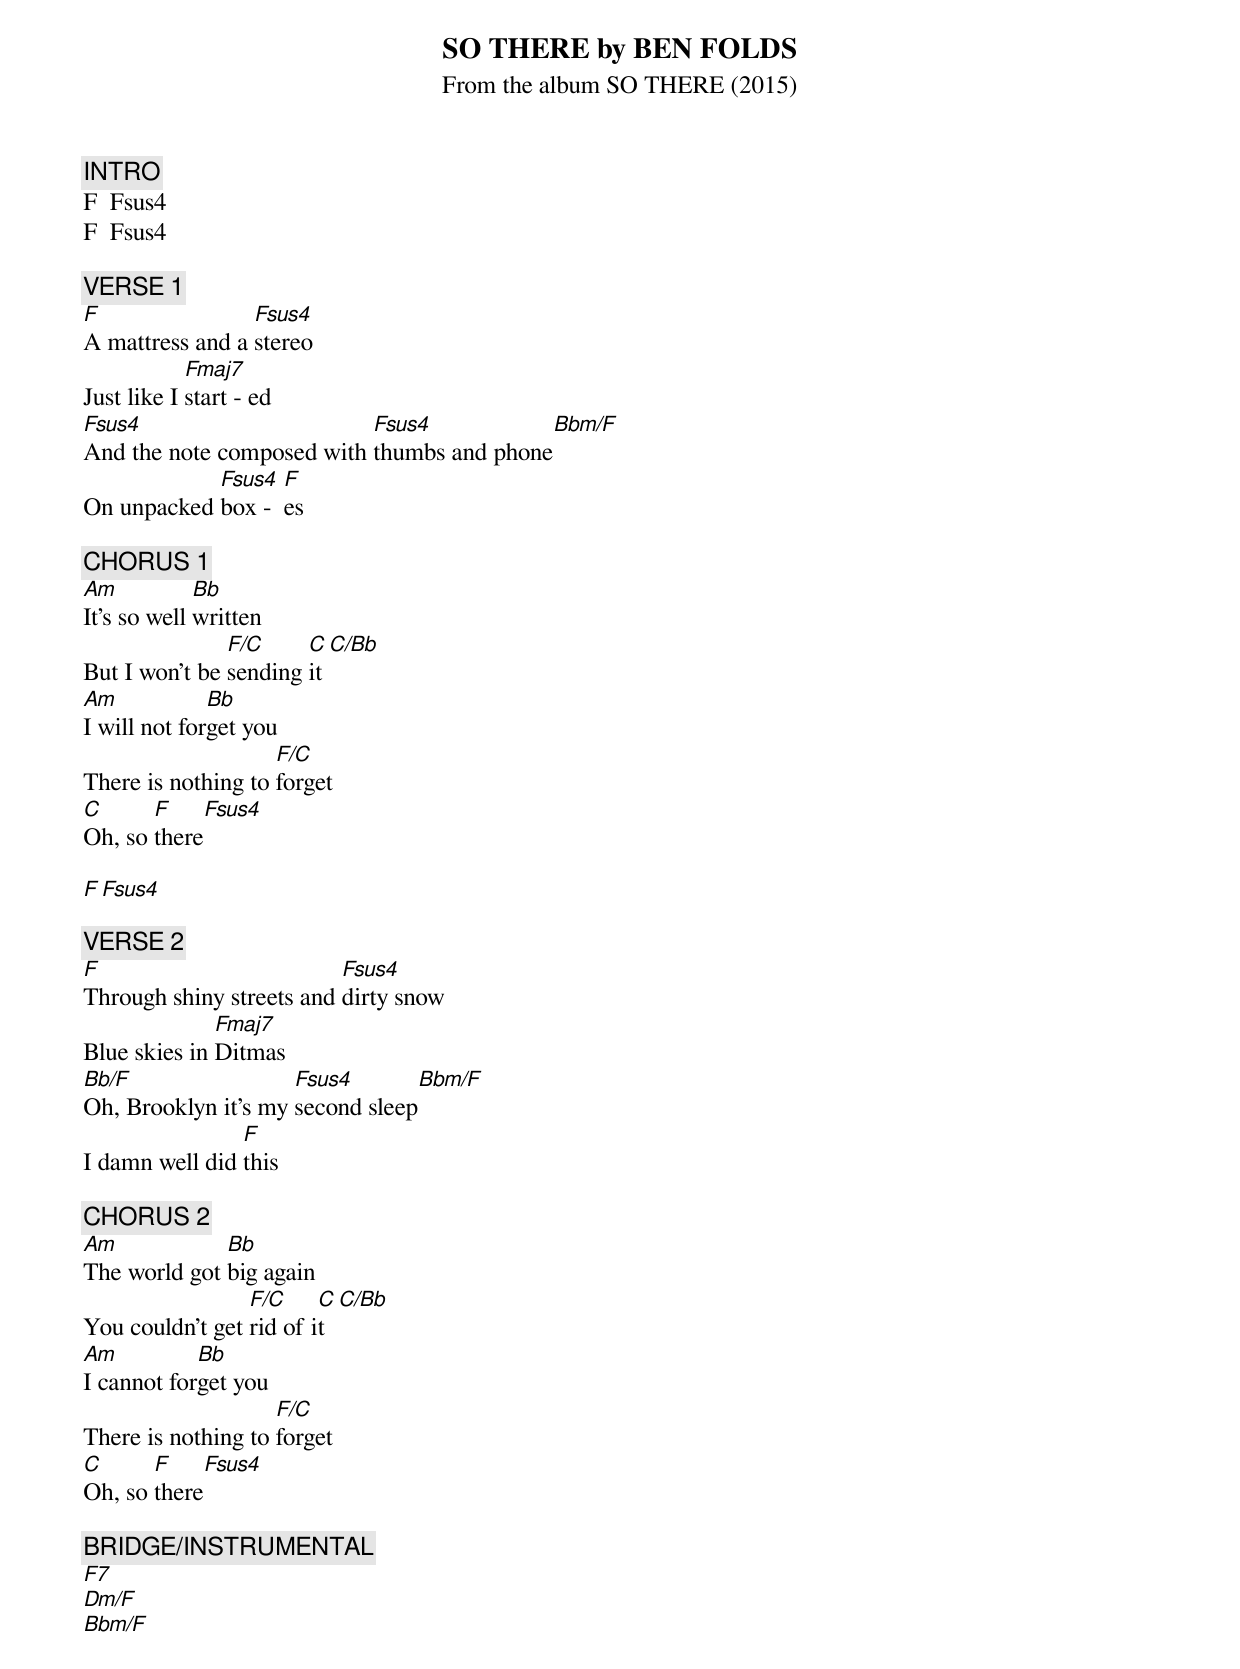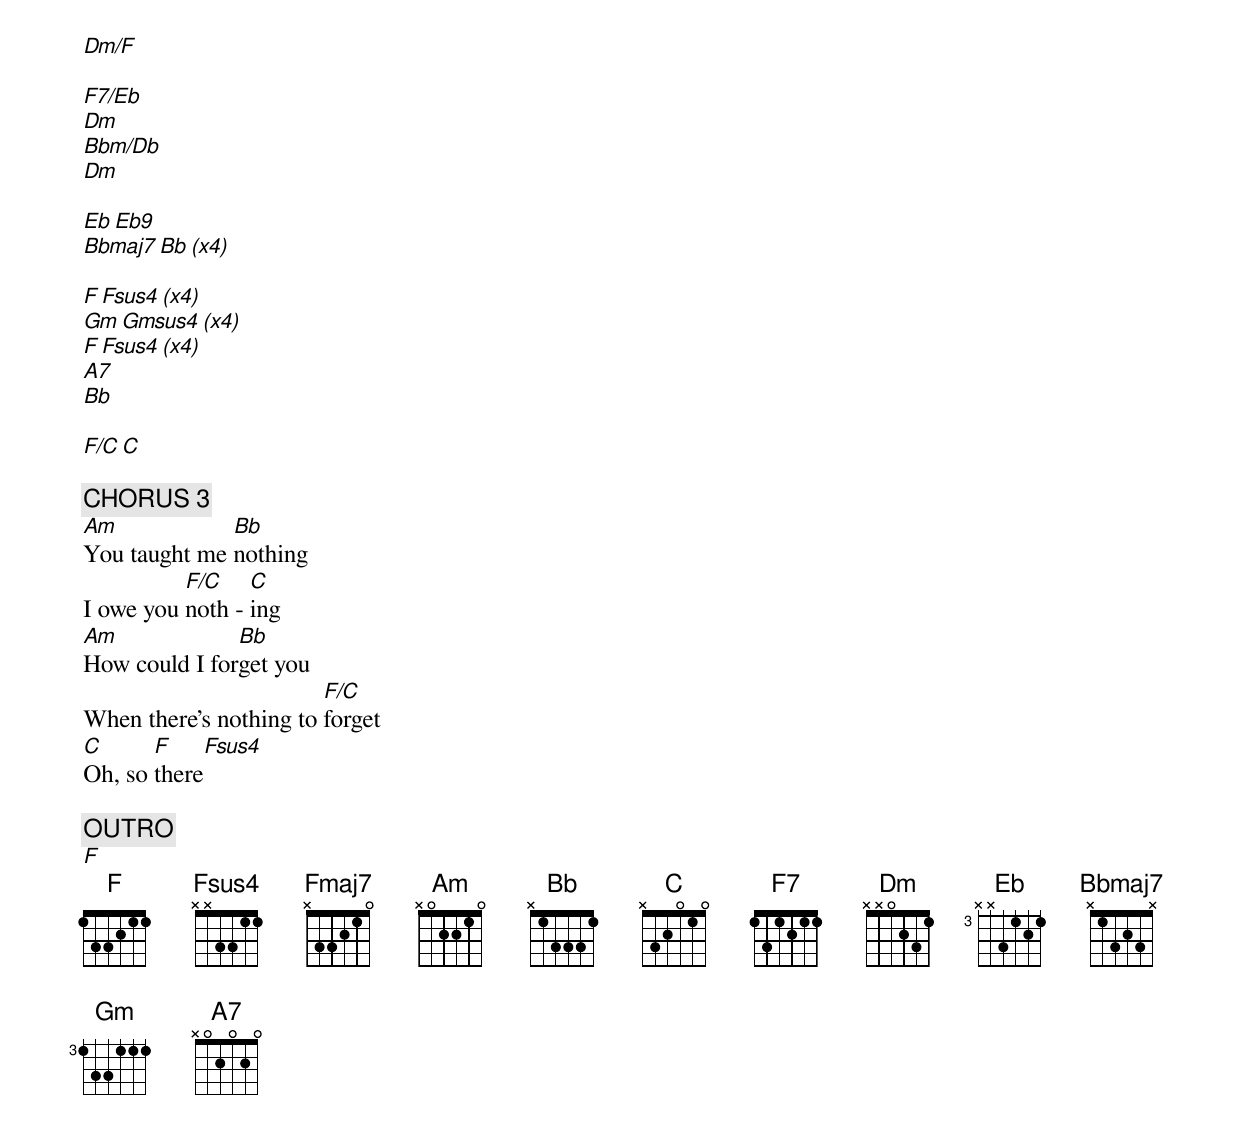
SO THERE by BEN FOLDS
From the album SO THERE (2015)

[INTRO]
F  Fsus4
F  Fsus4

[VERSE 1]
F                Fsus4
A mattress and a stereo
            Fmaj7
Just like I start - ed
Fsus4                      Fsus4             Bbm/F
And the note composed with thumbs and phone
            Fsus4  F
On unpacked box -  es

[CHORUS 1]
Am           Bb
It's so well written
               F/C     C   C/Bb
But I won't be sending it
Am            Bb
I will not forget you
                    F/C
There is nothing to forget
C      F      Fsus4
Oh, so there

F  Fsus4

[VERSE 2]
F                         Fsus4
Through shiny streets and dirty snow
              Fmaj7
Blue skies in Ditmas
Bb/F                 Fsus4         Bbm/F
Oh, Brooklyn it's my second sleep
                F
I damn well did this

[CHORUS 2]
Am            Bb
The world got big again
                 F/C     C   C/Bb
You couldn't get rid of it
Am          Bb
I cannot forget you
                    F/C
There is nothing to forget
C      F      Fsus4
Oh, so there

[BRIDGE/INSTRUMENTAL]
F7
Dm/F
Bbm/F
Dm/F

F7/Eb
Dm
Bbm/Db
Dm

Eb      Eb9
Bbmaj7  Bb   (x4)

F   Fsus4  (x4)
Gm  Gmsus4 (x4)
F   Fsus4  (x4)
A7
Bb

F/C  C

[CHORUS 3]
Am            Bb
You taught me nothing
          F/C    C
I owe you noth - ing
Am             Bb
How could I forget you
                        F/C
When there's nothing to forget
C      F      Fsus4
Oh, so there

[OUTRO]
F
